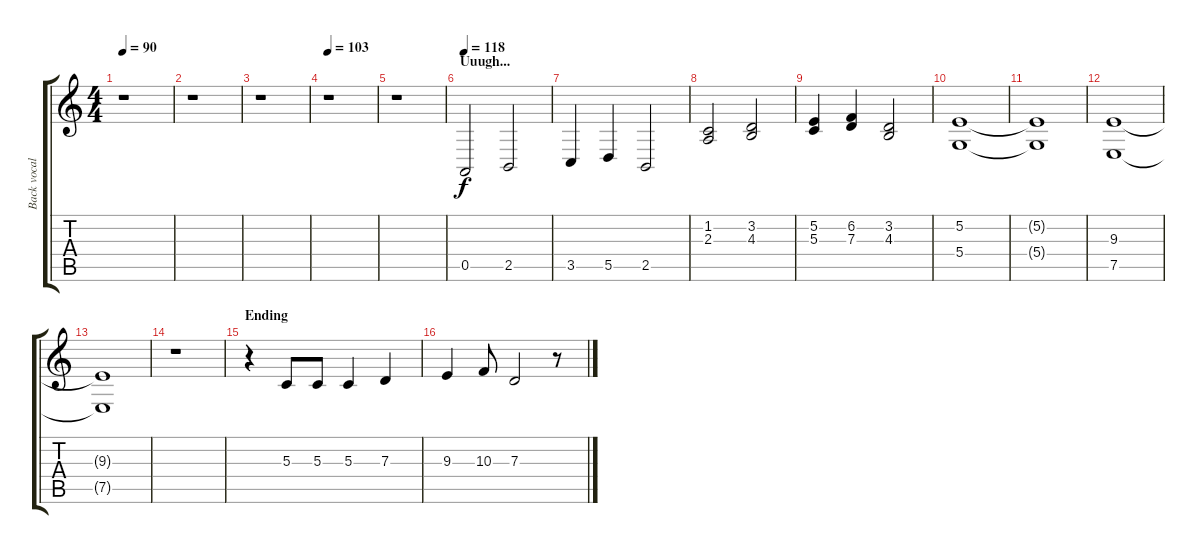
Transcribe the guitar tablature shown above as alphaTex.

\track ("Back vocal" "Back vocal") {instrument voiceoohs}
\staff {score tabs}
\tuning (E4 B3 G3 D3 A2 E2) {hide}
\ts (4 4)
\tempo 90
\clef g2
\ks c
r.1{dy f} |
r.1 |
r.1 |
\tempo 103
r.1 |
r.1 |
\section ("" "Uuugh...")
\tempo 118
0.5.2 2.5.2 |
3.5.4 5.5.4 2.5.2 |
(1.2 2.3).2 (3.2 4.3).2 |
(5.2 5.3).4 (6.2 7.3).4 (3.2 4.3).2 |
(5.2 5.4).1 |
(5.2{t} 5.4{t}).1 |
(9.3 7.5).1 |
(9.3{t} 7.5{t}).1 |
r.1 |
\section ("" "Ending")
r.4 5.3.8 5.3.8 5.3.4 7.3.4 |
9.3.4 10.3.8 7.3.2 r.8
